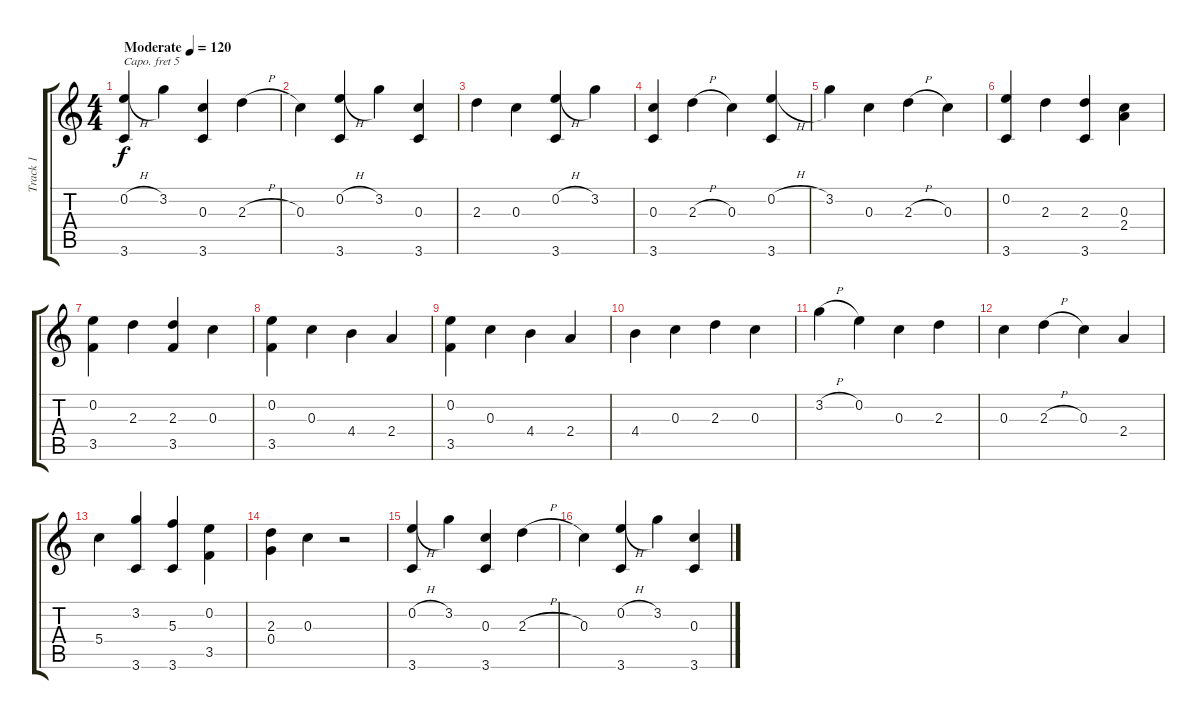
\track ("Track 1" "Track 1") {instrument acousticguitarsteel}
\staff {score tabs}
\capo 5
\tuning (E4 B3 G3 D3 A2 E2) {hide}
\ts (4 4)
\tempo (120 "Moderate")
\clef g2
\ks c
(0.2{h} 3.6).4{dy f instrument acousticguitarsteel} 3.2.4 (0.3 3.6).4 2.3{h}.4 |
0.3.4 (0.2{h} 3.6).4 3.2.4 (0.3 3.6).4 |
2.3.4 0.3.4 (0.2{h} 3.6).4 3.2.4 |
(0.3 3.6).4 2.3{h}.4 0.3.4 (0.2{h} 3.6).4 |
3.2.4 0.3.4 2.3{h}.4 0.3.4 |
(0.2 3.6).4 2.3.4 (2.3 3.6).4 (0.3 2.4).4 |
(0.2 3.5).4 2.3.4 (2.3 3.5).4 0.3.4 |
(0.2 3.5).4 0.3.4 4.4.4 2.4.4 |
(0.2 3.5).4 0.3.4 4.4.4 2.4.4 |
4.4.4 0.3.4 2.3.4 0.3.4 |
3.2{h}.4 0.2.4 0.3.4 2.3.4 |
0.3.4 2.3{h}.4 0.3.4 2.4.4 |
5.4.4 (3.2 3.6).4 (5.3 3.6).4 (0.2 3.5).4 |
(2.3 0.4).4 0.3.4 r.2 |
(0.2{h} 3.6).4 3.2.4 (0.3 3.6).4 2.3{h}.4 |
0.3.4 (0.2{h} 3.6).4 3.2.4 (0.3 3.6).4
